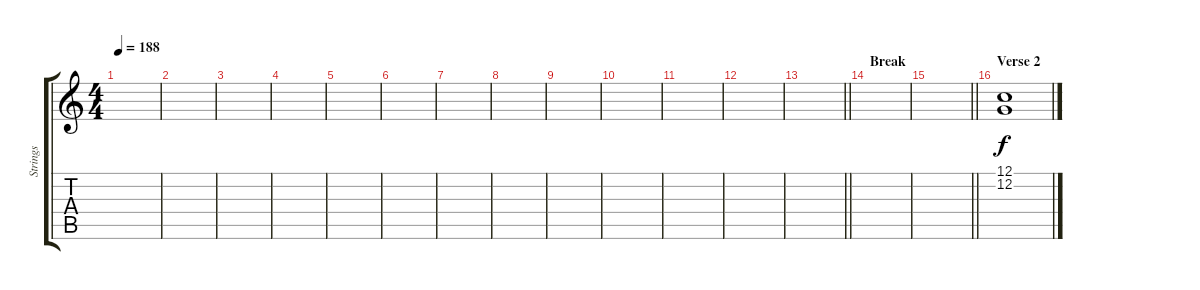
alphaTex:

\track ("Strings" "Strings") {instrument stringensemble1}
\staff {score tabs}
\tuning (C4 G3 Eb3 Bb2 F2 C2) {hide}
\ts (4 4)
\tempo 188
\clef g2
\ks c
|
|
|
|
|
|
|
|
|
|
|
|
\barLineRight lightlight
|
\section ("" "Break")
|
\barLineRight lightlight
|
\section ("" "Verse 2")
(12.1 12.2).1
